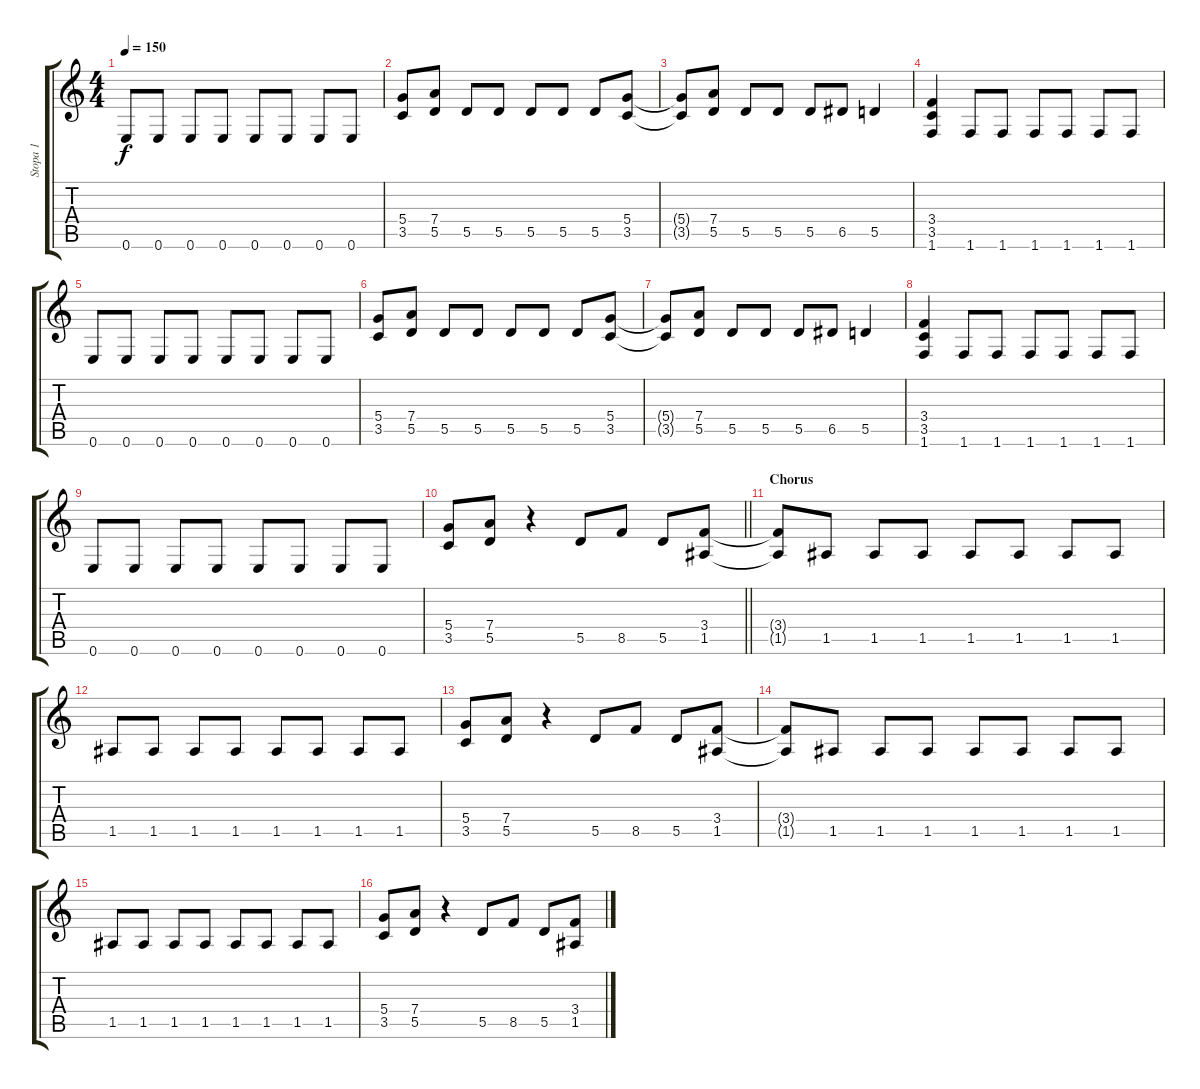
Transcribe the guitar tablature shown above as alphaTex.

\track ("Stopa 1" "Stopa 1") {instrument distortionguitar}
\staff {score tabs}
\tuning (E4 B3 G3 D3 A2 E2) {hide}
\ts (4 4)
\tempo 150
\clef g2
\ks c
0.6.8{dy f} 0.6.8 0.6.8 0.6.8 0.6.8 0.6.8 0.6.8 0.6.8 |
(5.4 3.5).8 (7.4 5.5).8 5.5.8 5.5.8 5.5.8 5.5.8 5.5.8 (5.4 3.5).8 |
(5.4{t} 3.5{t}).8 (7.4 5.5).8 5.5.8 5.5.8 5.5.8 6.5.8 5.5.4 |
(3.4 3.5 1.6).4 1.6.8 1.6.8 1.6.8 1.6.8 1.6.8 1.6.8 |
0.6.8 0.6.8 0.6.8 0.6.8 0.6.8 0.6.8 0.6.8 0.6.8 |
(5.4 3.5).8 (7.4 5.5).8 5.5.8 5.5.8 5.5.8 5.5.8 5.5.8 (5.4 3.5).8 |
(5.4{t} 3.5{t}).8 (7.4 5.5).8 5.5.8 5.5.8 5.5.8 6.5.8 5.5.4 |
(3.4 3.5 1.6).4 1.6.8 1.6.8 1.6.8 1.6.8 1.6.8 1.6.8 |
0.6.8 0.6.8 0.6.8 0.6.8 0.6.8 0.6.8 0.6.8 0.6.8 |
\barLineRight lightlight
(5.4 3.5).8 (7.4 5.5).8 r.4 5.5.8 8.5.8 5.5.8 (3.4 1.5).8 |
\section ("" "Chorus")
(3.4{t} 1.5{t}).8 1.5.8 1.5.8 1.5.8 1.5.8 1.5.8 1.5.8 1.5.8 |
1.5.8 1.5.8 1.5.8 1.5.8 1.5.8 1.5.8 1.5.8 1.5.8 |
(5.4 3.5).8 (7.4 5.5).8 r.4 5.5.8 8.5.8 5.5.8 (3.4 1.5).8 |
(3.4{t} 1.5{t}).8 1.5.8 1.5.8 1.5.8 1.5.8 1.5.8 1.5.8 1.5.8 |
1.5.8 1.5.8 1.5.8 1.5.8 1.5.8 1.5.8 1.5.8 1.5.8 |
(5.4 3.5).8 (7.4 5.5).8 r.4 5.5.8 8.5.8 5.5.8 (3.4 1.5).8
